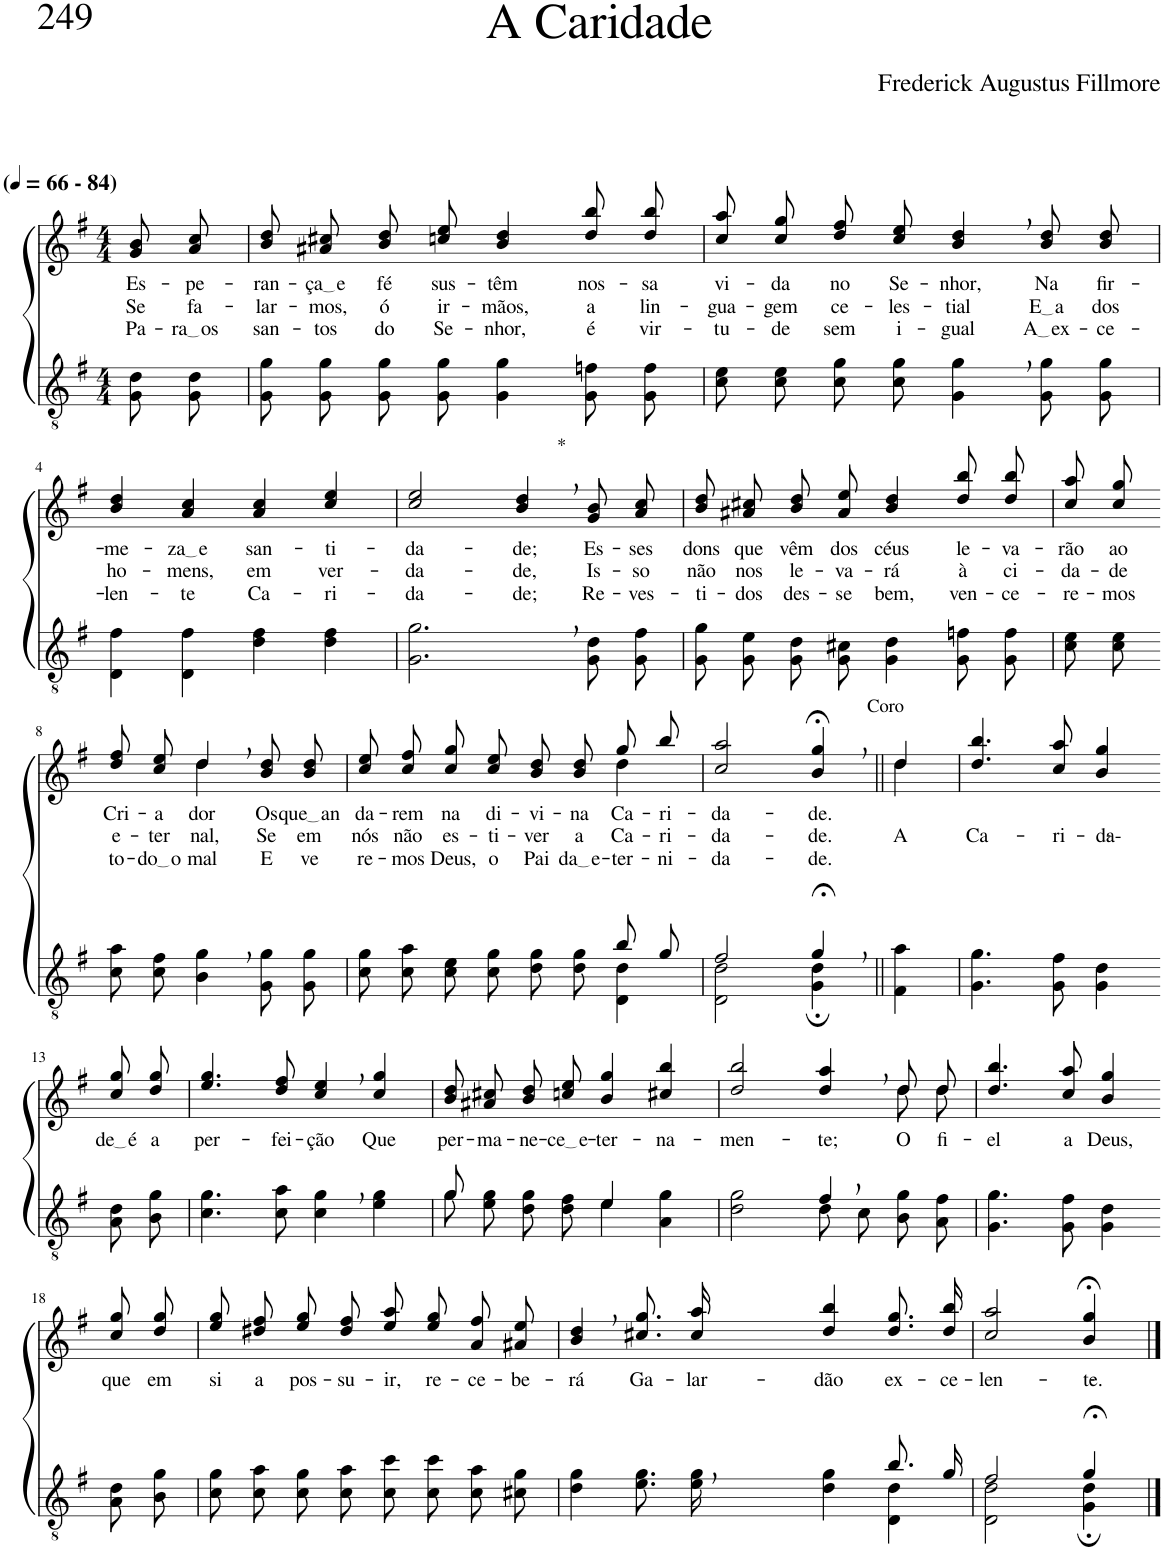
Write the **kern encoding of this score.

**kern	**kern	**text	**text	**text
*part2	*part1	*part1	*part1	*part1
*staff2	*staff1	*staff1	*staff1	*staff1
*I"Parte III e IV	*I"Parte I e II	*	*	*
*clefGv2	*clefG2	*	*	*
*Trd5c9	*Trd5c9	*	*	*
*k[f#]	*k[f#]	*	*	*
*M4/4	*M4/4	*	*	*
*MM66	*MM66	*	*	*
=1	=1	=1	=1	=1
!	!LO:TX:a:B:t=(	!	!	!
!	!LO:TX:a:B:t=- 84)	!	!	!
!	!	!LO:LY:b	!LO:LY:b	!LO:LY:b
8G\ 8d\L	8g/ 8b/L	Es-	Se	Pa-
!	!	!LO:LY:b	!LO:LY:b	!LO:LY:b
8G\ 8d\J	8a/ 8cc/J	-pe-	fa-	ra os
=2	=2	=2	=2	=2
!	!	!LO:LY:b	!LO:LY:b	!LO:LY:b
8G\ 8g\L	8b\ 8dd\L	-ran-	-lar-	san-
!	!	!LO:LY:b	!LO:LY:b	!LO:LY:b
8G\ 8g\J	8a#X\ 8cc#X\J	ça e	-mos,	-tos
!	!	!LO:LY:b	!LO:LY:b	!LO:LY:b
8G\ 8g\L	8b\ 8dd\L	fé	ó	do
!	!	!LO:LY:b	!LO:LY:b	!LO:LY:b
8G\ 8g\J	8ccn\ 8ee\J	sus-	ir-	Se-
!	!	!LO:LY:b	!LO:LY:b	!LO:LY:b
4G\ 4g\	4b/ 4dd/	-têm	-mãos,	-nhor,
!	!	!LO:LY:b	!LO:LY:b	!LO:LY:b
8G\ 8fn\L	8dd\ 8bb\L	nos-	a	é
!	!	!LO:LY:b	!LO:LY:b	!LO:LY:b
8G\ 8f\J	8dd\ 8bb\J	-sa	lin-	vir-
=3	=3	=3	=3	=3
!	!	!LO:LY:b	!LO:LY:b	!LO:LY:b
8c\ 8e\L	8cc\ 8aa\L	vi-	-gua-	-tu-
!	!	!LO:LY:b	!LO:LY:b	!LO:LY:b
8c\ 8e\J	8cc\ 8gg\J	-da	-gem	-de
!	!	!LO:LY:b	!LO:LY:b	!LO:LY:b
8c\ 8g\L	8dd\ 8ff#\L	no	ce-	sem
!	!	!LO:LY:b	!LO:LY:b	!LO:LY:b
8c\ 8g\J	8cc\ 8ee\J	Se-	-les-	i-
!	!	!LO:LY:b	!LO:LY:b	!LO:LY:b
4G\, 4g\,	4b/, 4dd/,	-nhor,	-tial	-gual
!	!	!LO:LY:b	!LO:LY:b	!LO:LY:b
8G\ 8g\L	8b\ 8dd\L	Na	E a	A ex
!	!	!LO:LY:b	!LO:LY:b	!LO:LY:b
8G\ 8g\J	8b\ 8dd\J	fir-	dos	-ce-
!!LO:LB:g=z
=4	=4	=4	=4	=4
!	!	!LO:LY:b	!LO:LY:b	!LO:LY:b
4D\ 4f#\	4b/ 4dd/	-me-	ho-	-len-
!	!	!LO:LY:b	!LO:LY:b	!LO:LY:b
4D\ 4f#\	4a/ 4cc/	za e	-mens,	-te
!	!	!LO:LY:b	!LO:LY:b	!LO:LY:b
4d\ 4f#\	4a/ 4cc/	san-	em	Ca-
!	!	!LO:LY:b	!LO:LY:b	!LO:LY:b
4d\ 4f#\	4cc/ 4ee/	-ti-	ver-	-ri-
=5	=5	=5	=5	=5
!	!	!LO:LY:b	!LO:LY:b	!LO:LY:b
2.G\, 2.g\,	2cc/ 2ee/	-da-	-da-	-da-
!	!LO:TX:a:t=*	!	!	!
!	!	!LO:LY:b	!LO:LY:b	!LO:LY:b
.	4b/, 4dd/,	-de;	-de,	-de;
!	!	!LO:LY:b	!LO:LY:b	!LO:LY:b
8G\ 8d\L	8g/ 8b/L	Es-	Is-	Re-
!	!	!LO:LY:b	!LO:LY:b	!LO:LY:b
8G\ 8f#\J	8a/ 8cc/J	-ses	-so	-ves-
=6	=6	=6	=6	=6
!	!	!LO:LY:b	!LO:LY:b	!LO:LY:b
8G\ 8g\L	8b\ 8dd\L	dons	não	-ti-
!	!	!LO:LY:b	!LO:LY:b	!LO:LY:b
8G\ 8e\J	8a#X\ 8cc#X\J	que	nos	-dos
!	!	!LO:LY:b	!LO:LY:b	!LO:LY:b
8G/ 8d/L	8b\ 8dd\L	vêm	le-	des-
!	!	!LO:LY:b	!LO:LY:b	!LO:LY:b
8G/ 8c#X/J	8a#\ 8ee\J	dos	-va-	-se
!	!	!LO:LY:b	!LO:LY:b	!LO:LY:b
4G\ 4d\	4b/ 4dd/	céus	-rá	bem,
!	!	!LO:LY:b	!LO:LY:b	!LO:LY:b
8G\ 8fn\L	8dd\ 8bb\L	le-	à	ven-
!	!	!LO:LY:b	!LO:LY:b	!LO:LY:b
8G\ 8f\J	8dd\ 8bb\J	-va-	ci-	-ce-
=7	=7	=7	=7	=7
!	!	!LO:LY:b	!LO:LY:b	!LO:LY:b
8c\ 8e\L	8cc\ 8aa\L	-rão	-da-	-re-
!	!	!LO:LY:b	!LO:LY:b	!LO:LY:b
8c\ 8e\J	8cc\ 8gg\J	ao	-de	-mos
!!LO:LB:g=z
=8-	=8-	=8-	=8-	=8-
*	*^	*	*	*
!	!	!	!LO:LY:b	!LO:LY:b	!LO:LY:b
8c\ 8a\L	4ryy	8dd\ 8ff#\L	Cri-	e-	to-
!	!	!	!LO:LY:b	!LO:LY:b	!LO:LY:b
8c\ 8f#\J	.	8cc\ 8ee\J	-a-	-ter-	do o
!	!	!	!LO:LY:b	!LO:LY:b	!LO:LY:b
4B\, 4g\,	4dd,\	4dd/	-dor	-nal,	mal
!	!	!	!LO:LY:b	!LO:LY:b	!LO:LY:b
8G\ 8g\L	4ryy	8b\ 8dd\L	Os	Se	E
!	!	!	!LO:LY:b	!LO:LY:b	!LO:LY:b
8G\ 8g\J	.	8b\ 8dd\J	que an	em	ve-
=9	=9	=9	=9	=9	=9
*^	*	*	*	*	*
!	!	!	!	!LO:LY:b	!LO:LY:b	!LO:LY:b
2ryy	8c\ 8g\L	8cc\ 8ee\L	2.ryy	da-	nós	re-
!	!	!	!	!LO:LY:b	!LO:LY:b	!LO:LY:b
.	8c\ 8a\J	8cc\ 8ff#\J	.	-rem	não	-mos
!	!	!	!	!LO:LY:b	!LO:LY:b	!LO:LY:b
.	8c\ 8e\L	8cc\ 8gg\L	.	na	es-	Deus,
!	!	!	!	!LO:LY:b	!LO:LY:b	!LO:LY:b
.	8c\ 8g\J	8cc\ 8ee\J	.	di-	-ti-	o
!	!	!	!	!LO:LY:b	!LO:LY:b	!LO:LY:b
4ryy	8d\ 8g\L	8b\ 8dd\L	.	-vi-	-ver	Pai
!	!	!	!	!LO:LY:b	!LO:LY:b	!LO:LY:b
.	8d\ 8g\J	8b\ 8dd\J	.	-na	a	da e
!	!	!	!	!	!	!LO:LY:b
!	!	!	!	!LO:LY:b	!LO:LY:b	!
8b/L	4D\ 4d\	8gg/L	4dd\	-Ca-	Ca-	-ter-
!	!	!	!	!LO:LY:b	!LO:LY:b	!LO:LY:b
8g/J	.	8bb/J	.	-ri-	-ri-	-ni-
*	*	*v	*v	*	*	*
=10	=10	=10	=10	=10	=10
!	!	!	!LO:LY:b	!LO:LY:b	!LO:LY:b
2f#/	2D\ 2d\	2cc/ 2aa/	-da-	-da-	-da-
!	!	!	!LO:LY:b	!LO:LY:b	!LO:LY:b
4g;<,/	4G\; 4d\;	4b/;<, 4gg/;<,	-de.	-de.	-de.
=11||	=11||	=11||	=11||	=11||	=11||
!	!	!LO:TX:a:t=Coro	!	!	!
!	!	!	!	!LO:LY:b	!
*v	*v	*^	*	*	*
4F#\ 4a\	4dd\	4dd/	.	A	.
=12	=12	=12	=12	=12	=12
!	!	!	!	!LO:LY:b	!
*	*v	*v	*	*	*
4.G\ 4.g\	4.dd/ 4.bb/	.	Ca-	.
!	!	!	!LO:LY:b	!
8G\ 8f#\	8cc/ 8aa/	.	-ri-	.
!	!	!	!LO:LY:b	!
4G\ 4d\	4b/ 4gg/	.	-da--	.
!!LO:LB:g=z
=13-	=13-	=13-	=13-	=13-
!	!	!LO:LY:b	!	!
8A\ 8d\L	8cc\ 8gg\L	de é	.	.
!	!	!LO:LY:b	!	!
8B\ 8g\J	8dd\ 8gg\J	a	.	.
=14	=14	=14	=14	=14
!	!	!LO:LY:b	!	!
4.c\ 4.g\	4.ee/ 4.gg/	per-	.	.
!	!	!LO:LY:b	!	!
8c\ 8a\	8dd/ 8ff#/	-fei-	.	.
!	!	!LO:LY:b	!	!
4c\, 4g\,	4cc/, 4ee/,	-ção	.	.
!	!	!LO:LY:b	!	!
4e\ 4g\	4cc/ 4gg/	Que	.	.
=15	=15	=15	=15	=15
*^	*	*	*	*
!	!	!	!LO:LY:b	!	!
8g/	8g\L	8b\ 8dd\L	per-	.	.
!	!	!	!LO:LY:b	!	!
4.ryy	8e\ 8g\J	8a#X\ 8cc#X\J	-ma-	.	.
!	!	!	!LO:LY:b	!	!
.	8d\ 8g\L	8b\ 8dd\L	-ne-	.	.
!	!	!	!LO:LY:b	!	!
.	8d\ 8f#\J	8ccn\ 8ee\J	ce e	.	.
!	!	!	!LO:LY:b	!	!
4e/	4e\	4b/ 4gg/	-ter-	.	.
!	!	!	!LO:LY:b	!	!
4ryy	4A\ 4g\	4cc#X/ 4bb/	-na-	.	.
=16	=16	=16	=16	=16	=16
!	!	!	!LO:LY:b	!	!
*	*	*^	*	*	*
2ryy	2d\ 2g\	2dd/ 2bb/	2.ryy	-men-	.	.
!	!	!	!	!LO:LY:b	!	!
4f#,/	8d\L	4dd/, 4aa/,	.	-te;	.	.
.	8c\J	.	.	.	.	.
!	!	!	!	!LO:LY:b	!	!
4ryy	8B\ 8g\L	8dd/L	8dd\L	O	.	.
!	!	!	!	!LO:LY:b	!	!
.	8A\ 8f#\J	8dd/J	8dd\J	fi-	.	.
=17	=17	=17	=17	=17	=17	=17
!	!	!	!	!LO:LY:b	!	!
*v	*v	*	*	*	*	*
*	*v	*v	*	*	*
4.G\ 4.g\	4.dd/ 4.bb/	-el	.	.
!	!	!LO:LY:b	!	!
8G\ 8f#\	8cc/ 8aa/	a	.	.
!	!	!LO:LY:b	!	!
4G\ 4d\	4b/ 4gg/	Deus,	.	.
!!LO:LB:g=z
=18-	=18-	=18-	=18-	=18-
!	!	!LO:LY:b	!	!
8A\ 8d\L	8cc\ 8gg\L	que	.	.
!	!	!LO:LY:b	!	!
8B\ 8g\J	8dd\ 8gg\J	em	.	.
=19	=19	=19	=19	=19
!	!	!LO:LY:b	!	!
8c\ 8g\L	8ee\ 8gg\L	si	.	.
!	!	!LO:LY:b	!	!
8c\ 8a\J	8dd#X\ 8ff#\J	a	.	.
!	!	!LO:LY:b	!	!
8c\ 8g\L	8ee\ 8gg\L	pos-	.	.
!	!	!LO:LY:b	!	!
8c\ 8a\J	8dd#\ 8ff#\J	-su-	.	.
!	!	!LO:LY:b	!	!
8c\ 8cc\L	8ee\ 8aa\L	-ir,	.	.
!	!	!LO:LY:b	!	!
8c\ 8cc\J	8ee\ 8gg\J	re-	.	.
!	!	!LO:LY:b	!	!
8c\ 8a\L	8a\ 8ff#\L	-ce-	.	.
!	!	!LO:LY:b	!	!
8c#X\ 8g\J	8a#X\ 8ee\J	-be-	.	.
=20	=20	=20	=20	=20
*^	*	*	*	*
!	!	!	!LO:LY:b	!	!
2ryy	4d\ 4g\	4b/, 4dd/,	-rá	.	.
!	!	!	!LO:LY:b	!	!
.	8.e\ 8.g\L	8.cc#X\ 8.gg\L	Ga-	.	.
!	!	!	!LO:LY:b	!	!
.	16e\ 16g\Jk	16cc#\ 16aa\Jk	-lar-	.	.
!	!	!	!LO:LY:b	!	!
4ryy	4d\ 4g\	4dd/ 4bb/	-dão	.	.
!	!	!	!LO:LY:b	!	!
8.b/L	4D\ 4d\	8.dd\ 8.gg\L	ex-	.	.
!	!	!	!LO:LY:b	!	!
16g/Jk	.	16dd\ 16bb\Jk	-ce-	.	.
=21	=21	=21	=21	=21	=21
!	!	!	!LO:LY:b	!	!
2f#/	2D\ 2d\	2cc/ 2aa/	-len-	.	.
!	!	!	!LO:LY:b	!	!
4g;</	4G\; 4d\;	4b/;< 4gg/;<	-te.-	.	.
*v	*v	*	*	*	*
==	==	==	==	==
*-	*-	*-	*-	*-
